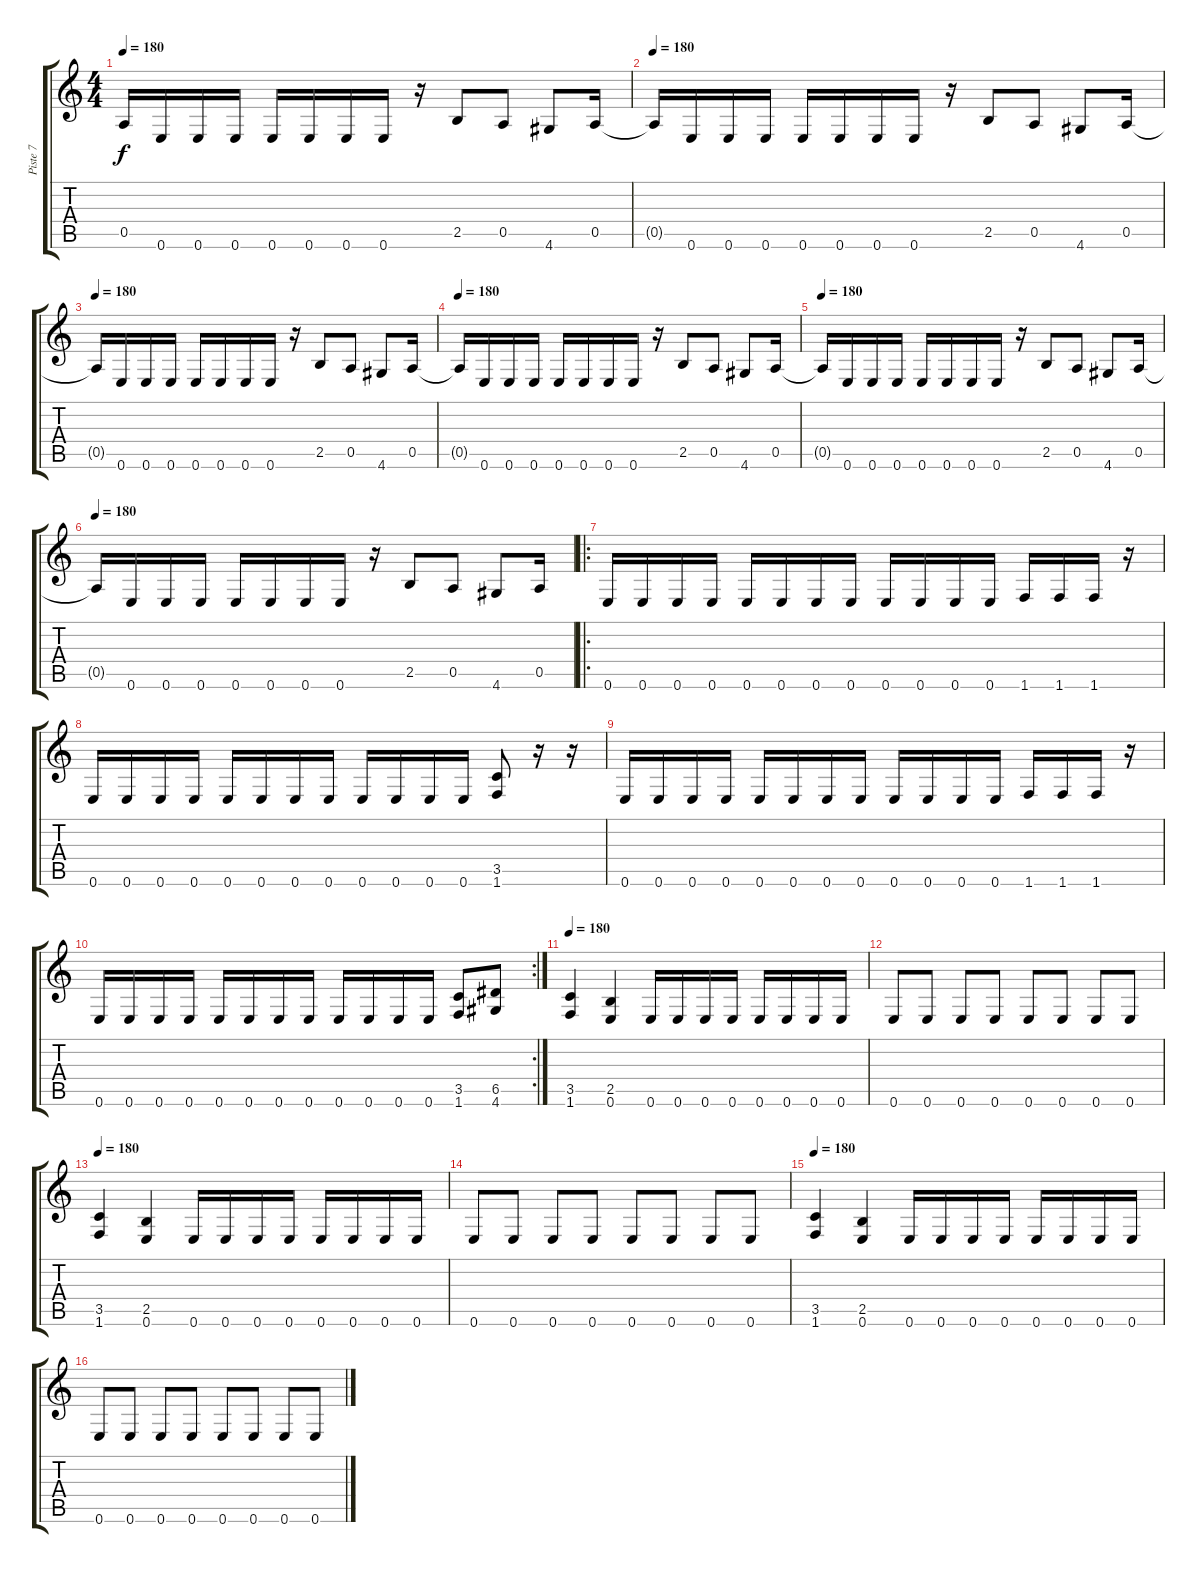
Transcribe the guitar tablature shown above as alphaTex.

\track ("Piste 7" "Piste 7") {instrument distortionguitar}
\staff {score tabs}
\tuning (E4 B3 G3 D3 A2 E2) {hide}
\ts (4 4)
\tempo 180
\clef g2
\ks c
0.5{t}.16{dy f} 0.6.16 0.6.16 0.6.16 0.6.16 0.6.16 0.6.16 0.6.16 r.16 2.5.8 0.5.8 4.6.8 0.5.16 |
\tempo 180
0.5{t}.16 0.6.16 0.6.16 0.6.16 0.6.16 0.6.16 0.6.16 0.6.16 r.16 2.5.8 0.5.8 4.6.8 0.5.16 |
\tempo 180
0.5{t}.16 0.6.16 0.6.16 0.6.16 0.6.16 0.6.16 0.6.16 0.6.16 r.16 2.5.8 0.5.8 4.6.8 0.5.16 |
\tempo 180
0.5{t}.16 0.6.16 0.6.16 0.6.16 0.6.16 0.6.16 0.6.16 0.6.16 r.16 2.5.8 0.5.8 4.6.8 0.5.16 |
\tempo 180
0.5{t}.16 0.6.16 0.6.16 0.6.16 0.6.16 0.6.16 0.6.16 0.6.16 r.16 2.5.8 0.5.8 4.6.8 0.5.16 |
\tempo 180
0.5{t}.16 0.6.16 0.6.16 0.6.16 0.6.16 0.6.16 0.6.16 0.6.16 r.16 2.5.8 0.5.8 4.6.8 0.5.16 |
\ro
0.6.16 0.6.16 0.6.16 0.6.16 0.6.16 0.6.16 0.6.16 0.6.16 0.6.16 0.6.16 0.6.16 0.6.16 1.6.16 1.6.16 1.6.16 r.16 |
0.6.16 0.6.16 0.6.16 0.6.16 0.6.16 0.6.16 0.6.16 0.6.16 0.6.16 0.6.16 0.6.16 0.6.16 (3.5 1.6).8 r.16 r.16 |
0.6.16 0.6.16 0.6.16 0.6.16 0.6.16 0.6.16 0.6.16 0.6.16 0.6.16 0.6.16 0.6.16 0.6.16 1.6.16 1.6.16 1.6.16 r.16 |
\rc 2
0.6.16 0.6.16 0.6.16 0.6.16 0.6.16 0.6.16 0.6.16 0.6.16 0.6.16 0.6.16 0.6.16 0.6.16 (3.5 1.6).8 (6.5 4.6).8 |
\tempo 180
(3.5 1.6).4 (2.5 0.6).4 0.6.16 0.6.16 0.6.16 0.6.16 0.6.16 0.6.16 0.6.16 0.6.16 |
0.6.8 0.6.8 0.6.8 0.6.8 0.6.8 0.6.8 0.6.8 0.6.8 |
\tempo 180
(3.5 1.6).4 (2.5 0.6).4 0.6.16 0.6.16 0.6.16 0.6.16 0.6.16 0.6.16 0.6.16 0.6.16 |
0.6.8 0.6.8 0.6.8 0.6.8 0.6.8 0.6.8 0.6.8 0.6.8 |
\tempo 180
(3.5 1.6).4 (2.5 0.6).4 0.6.16 0.6.16 0.6.16 0.6.16 0.6.16 0.6.16 0.6.16 0.6.16 |
0.6.8 0.6.8 0.6.8 0.6.8 0.6.8 0.6.8 0.6.8 0.6.8
